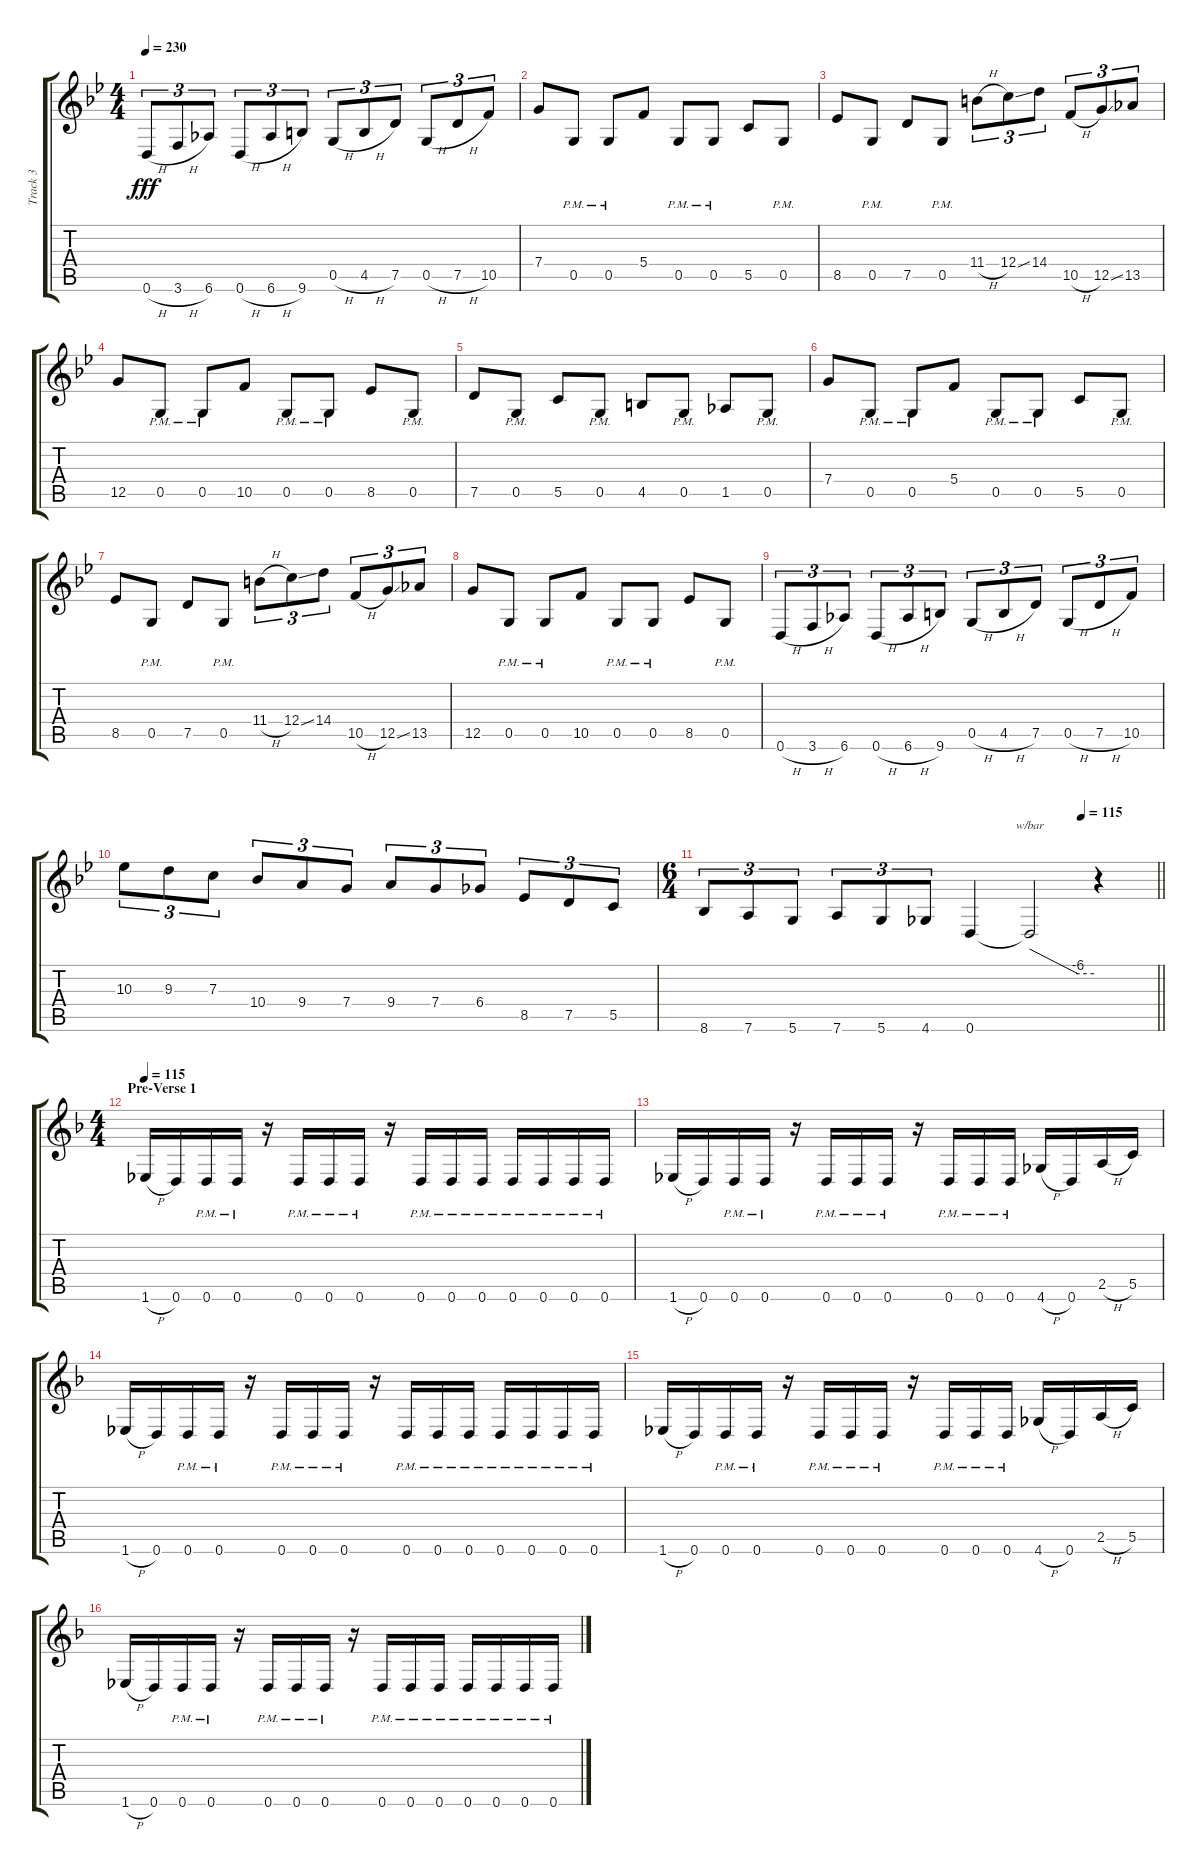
\track ("Track 3" "Track 3") {instrument distortionguitar}
\staff {score tabs}
\tuning (D4 A3 F3 C3 G2 D2) {hide}
\ts (4 4)
\tempo 230
\clef g2
\ks gminor
0.6{h}.8{tu (3 2) dy fff} 3.6{h}.8{tu (3 2)} 6.6.8{tu (3 2)} 0.6{h}.8{tu (3 2)} 6.6{h}.8{tu (3 2)} 9.6.8{tu (3 2)} 0.5{h}.8{tu (3 2)} 4.5{h}.8{tu (3 2)} 7.5.8{tu (3 2)} 0.5{h}.8{tu (3 2)} 7.5{h}.8{tu (3 2)} 10.5.8{tu (3 2)} |
7.4.8 0.5{pm}.8 0.5{pm}.8 5.4.8 0.5{pm}.8 0.5{pm}.8 5.5.8 0.5{pm}.8 |
8.5.8 0.5{pm}.8 7.5.8 0.5{pm}.8 11.4{h}.8{tu (3 2)} 12.4{ss}.8{tu (3 2)} 14.4.8{tu (3 2)} 10.5{h}.8{tu (3 2)} 12.5{ss}.8{tu (3 2)} 13.5.8{tu (3 2)} |
12.5.8 0.5{pm}.8 0.5{pm}.8 10.5.8 0.5{pm}.8 0.5{pm}.8 8.5.8 0.5{pm}.8 |
7.5.8 0.5{pm}.8 5.5.8 0.5{pm}.8 4.5.8 0.5{pm}.8 1.5.8 0.5{pm}.8 |
7.4.8 0.5{pm}.8 0.5{pm}.8 5.4.8 0.5{pm}.8 0.5{pm}.8 5.5.8 0.5{pm}.8 |
8.5.8 0.5{pm}.8 7.5.8 0.5{pm}.8 11.4{h}.8{tu (3 2)} 12.4{ss}.8{tu (3 2)} 14.4.8{tu (3 2)} 10.5{h}.8{tu (3 2)} 12.5{ss}.8{tu (3 2)} 13.5.8{tu (3 2)} |
12.5.8 0.5{pm}.8 0.5{pm}.8 10.5.8 0.5{pm}.8 0.5{pm}.8 8.5.8 0.5{pm}.8 |
0.6{h}.8{tu (3 2)} 3.6{h}.8{tu (3 2)} 6.6.8{tu (3 2)} 0.6{h}.8{tu (3 2)} 6.6{h}.8{tu (3 2)} 9.6.8{tu (3 2)} 0.5{h}.8{tu (3 2)} 4.5{h}.8{tu (3 2)} 7.5.8{tu (3 2)} 0.5{h}.8{tu (3 2)} 7.5{h}.8{tu (3 2)} 10.5.8{tu (3 2)} |
10.3.8{tu (3 2)} 9.3.8{tu (3 2)} 7.3.8{tu (3 2)} 10.4.8{tu (3 2)} 9.4.8{tu (3 2)} 7.4.8{tu (3 2)} 9.4.8{tu (3 2)} 7.4.8{tu (3 2)} 6.4.8{tu (3 2)} 8.5.8{tu (3 2)} 7.5.8{tu (3 2)} 5.5.8{tu (3 2)} |
\ts (6 4)
\tempo (115 0.8333333333333334)
\barLineRight lightlight
8.6.8{tu (3 2)} 7.6.8{tu (3 2)} 5.6.8{tu (3 2)} 7.6.8{tu (3 2)} 5.6.8{tu (3 2)} 4.6.8{tu (3 2)} 0.6.4 0.6{t}.2{tbe (custom default 0 0 45 -24 60 -24)} r.4 |
\ts (4 4)
\section ("" "Pre-Verse 1")
\tempo 115
\ks dminor
1.6{h}.16 0.6.16 0.6{pm}.16 0.6{pm}.16 r.16 0.6{pm}.16 0.6{pm}.16 0.6{pm}.16 r.16 0.6{pm}.16 0.6{pm}.16 0.6{pm}.16 0.6{pm}.16 0.6{pm}.16 0.6{pm}.16 0.6{pm}.16 |
1.6{h}.16 0.6.16 0.6{pm}.16 0.6{pm}.16 r.16 0.6{pm}.16 0.6{pm}.16 0.6{pm}.16 r.16 0.6{pm}.16 0.6{pm}.16 0.6{pm}.16 4.6{h}.16 0.6.16 2.5{h}.16 5.5.16 |
1.6{h}.16 0.6.16 0.6{pm}.16 0.6{pm}.16 r.16 0.6{pm}.16 0.6{pm}.16 0.6{pm}.16 r.16 0.6{pm}.16 0.6{pm}.16 0.6{pm}.16 0.6{pm}.16 0.6{pm}.16 0.6{pm}.16 0.6{pm}.16 |
1.6{h}.16 0.6.16 0.6{pm}.16 0.6{pm}.16 r.16 0.6{pm}.16 0.6{pm}.16 0.6{pm}.16 r.16 0.6{pm}.16 0.6{pm}.16 0.6{pm}.16 4.6{h}.16 0.6.16 2.5{h}.16 5.5.16 |
1.6{h}.16 0.6.16 0.6{pm}.16 0.6{pm}.16 r.16 0.6{pm}.16 0.6{pm}.16 0.6{pm}.16 r.16 0.6{pm}.16 0.6{pm}.16 0.6{pm}.16 0.6{pm}.16 0.6{pm}.16 0.6{pm}.16 0.6{pm}.16
